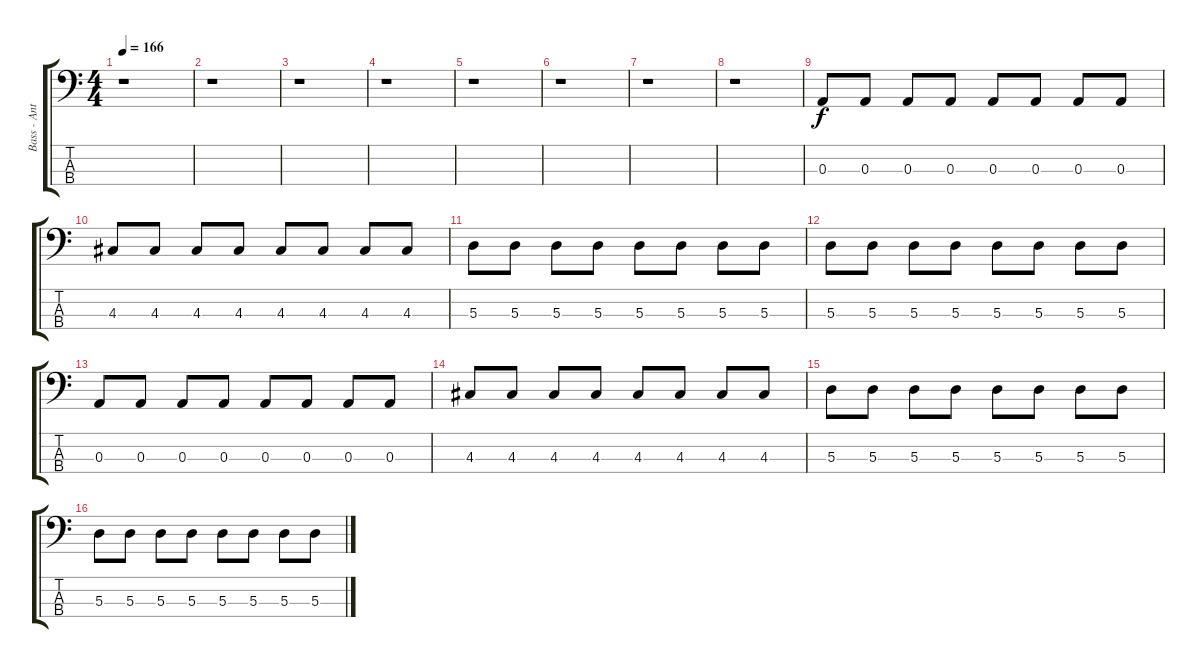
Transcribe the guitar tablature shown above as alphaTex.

\track ("Bass - Anthony Celestino" "Bass - Ant") {instrument electricbassfinger}
\staff {score tabs}
\tuning (G2 D2 A1 E1) {hide}
\ts (4 4)
\tempo 166
\clef f4
\ks c
r.1{dy f instrument electricbassfinger} |
r.1 |
r.1 |
r.1 |
r.1 |
r.1 |
r.1 |
r.1 |
0.3.8 0.3.8 0.3.8 0.3.8 0.3.8 0.3.8 0.3.8 0.3.8 |
4.3.8 4.3.8 4.3.8 4.3.8 4.3.8 4.3.8 4.3.8 4.3.8 |
5.3.8 5.3.8 5.3.8 5.3.8 5.3.8 5.3.8 5.3.8 5.3.8 |
5.3.8 5.3.8 5.3.8 5.3.8 5.3.8 5.3.8 5.3.8 5.3.8 |
0.3.8 0.3.8 0.3.8 0.3.8 0.3.8 0.3.8 0.3.8 0.3.8 |
4.3.8 4.3.8 4.3.8 4.3.8 4.3.8 4.3.8 4.3.8 4.3.8 |
5.3.8 5.3.8 5.3.8 5.3.8 5.3.8 5.3.8 5.3.8 5.3.8 |
5.3.8 5.3.8 5.3.8 5.3.8 5.3.8 5.3.8 5.3.8 5.3.8
